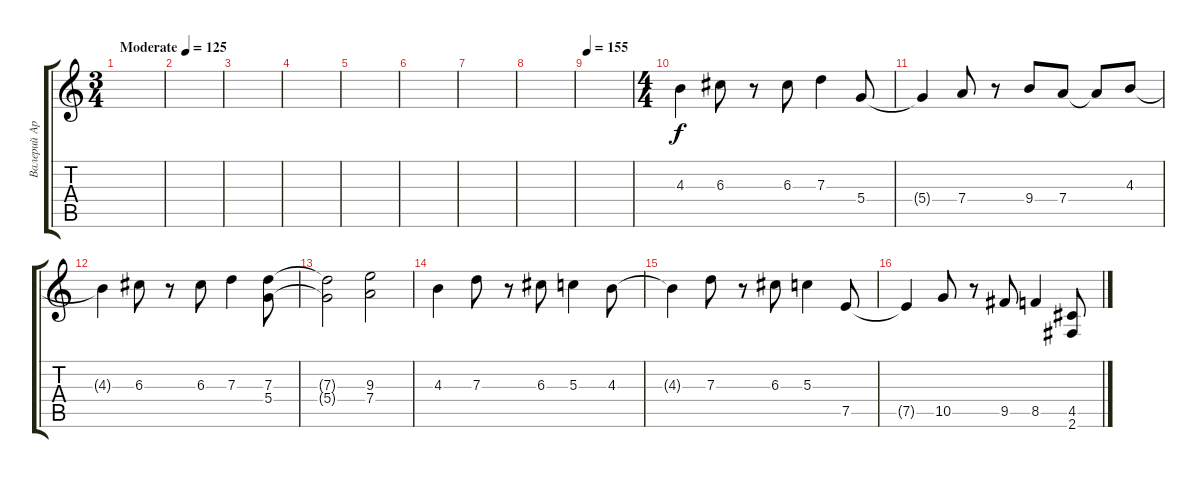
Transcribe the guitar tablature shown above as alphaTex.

\track ("Валерий Аркадин" "Валерий Ар") {instrument distortionguitar}
\staff {score tabs}
\tuning (E4 B3 G3 D3 A2 E2) {hide}
\ts (3 4)
\tempo (125 "Moderate")
\clef g2
\ks c
|
|
|
|
|
|
|
|
\tempo 155
|
\ts (4 4)
4.3.4 6.3.8 r.8 6.3.8 7.3.4 5.4.8 |
5.4{t}.4 7.4.8 r.8 9.4.8 7.4.8 7.4{t}.8 4.3.8 |
4.3{t}.4 6.3.8 r.8 6.3.8 7.3.4 (7.3 5.4).8 |
(7.3{t} 5.4{t}).2 (9.3 7.4).2 |
4.3.4 7.3.8 r.8 6.3.8 5.3.4 4.3.8 |
4.3{t}.4 7.3.8 r.8 6.3.8 5.3.4 7.5.8 |
7.5{t}.4 10.5.8 r.8 9.5.8 8.5.4 (4.5 2.6).8
